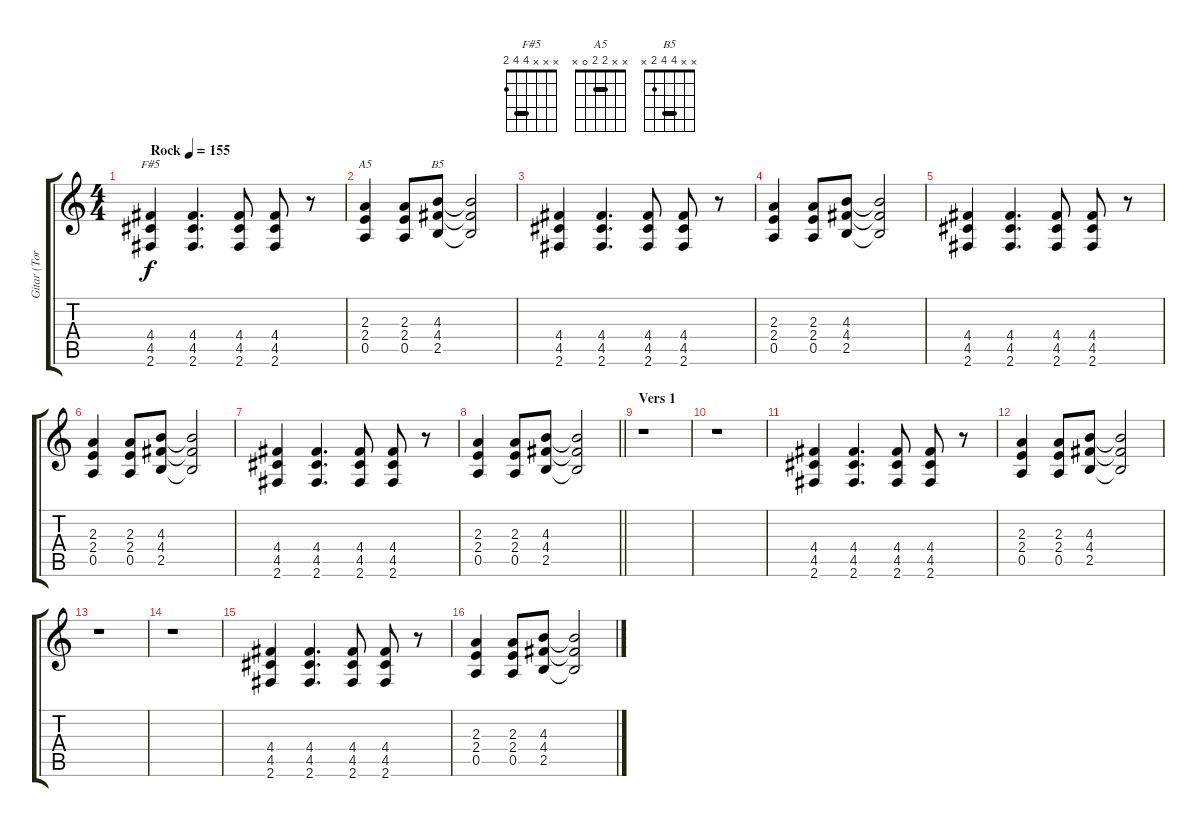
\track ("Gitar (Tore)" "Gitar (Tor") {instrument overdrivenguitar}
\staff {score tabs}
\tuning (E4 B3 G3 D3 A2 E2) {hide}
\chord ("F#5" x x x 4 4 2) {barre 4}
\chord ("A5" x x 2 2 0 x) {barre 2}
\chord ("B5" x x 4 4 2 x) {barre 4}
\ts (4 4)
\tempo (155 "Rock")
\clef g2
\ks c
(4.4 4.5 2.6).4{ch "F#5" dy f instrument overdrivenguitar} (4.4 4.5 2.6).4{d} (4.4 4.5 2.6).8 (4.4 4.5 2.6).8 r.8 |
(2.3 2.4 0.5).4{ch "A5"} (2.3 2.4 0.5).8 (4.3 4.4 2.5).8{ch "B5"} (4.3{t} 4.4{t} 2.5{t}).2 |
(4.4 4.5 2.6).4 (4.4 4.5 2.6).4{d} (4.4 4.5 2.6).8 (4.4 4.5 2.6).8 r.8 |
(2.3 2.4 0.5).4 (2.3 2.4 0.5).8 (4.3 4.4 2.5).8 (4.3{t} 4.4{t} 2.5{t}).2 |
(4.4 4.5 2.6).4 (4.4 4.5 2.6).4{d} (4.4 4.5 2.6).8 (4.4 4.5 2.6).8 r.8 |
(2.3 2.4 0.5).4 (2.3 2.4 0.5).8 (4.3 4.4 2.5).8 (4.3{t} 4.4{t} 2.5{t}).2 |
(4.4 4.5 2.6).4 (4.4 4.5 2.6).4{d} (4.4 4.5 2.6).8 (4.4 4.5 2.6).8 r.8 |
\barLineRight lightlight
(2.3 2.4 0.5).4 (2.3 2.4 0.5).8 (4.3 4.4 2.5).8 (4.3{t} 4.4{t} 2.5{t}).2 |
\section ("" "Vers 1")
r.1 |
r.1 |
(4.4 4.5 2.6).4 (4.4 4.5 2.6).4{d} (4.4 4.5 2.6).8 (4.4 4.5 2.6).8 r.8 |
(2.3 2.4 0.5).4 (2.3 2.4 0.5).8 (4.3 4.4 2.5).8 (4.3{t} 4.4{t} 2.5{t}).2 |
r.1 |
r.1 |
(4.4 4.5 2.6).4 (4.4 4.5 2.6).4{d} (4.4 4.5 2.6).8 (4.4 4.5 2.6).8 r.8 |
(2.3 2.4 0.5).4 (2.3 2.4 0.5).8 (4.3 4.4 2.5).8 (4.3{t} 4.4{t} 2.5{t}).2
